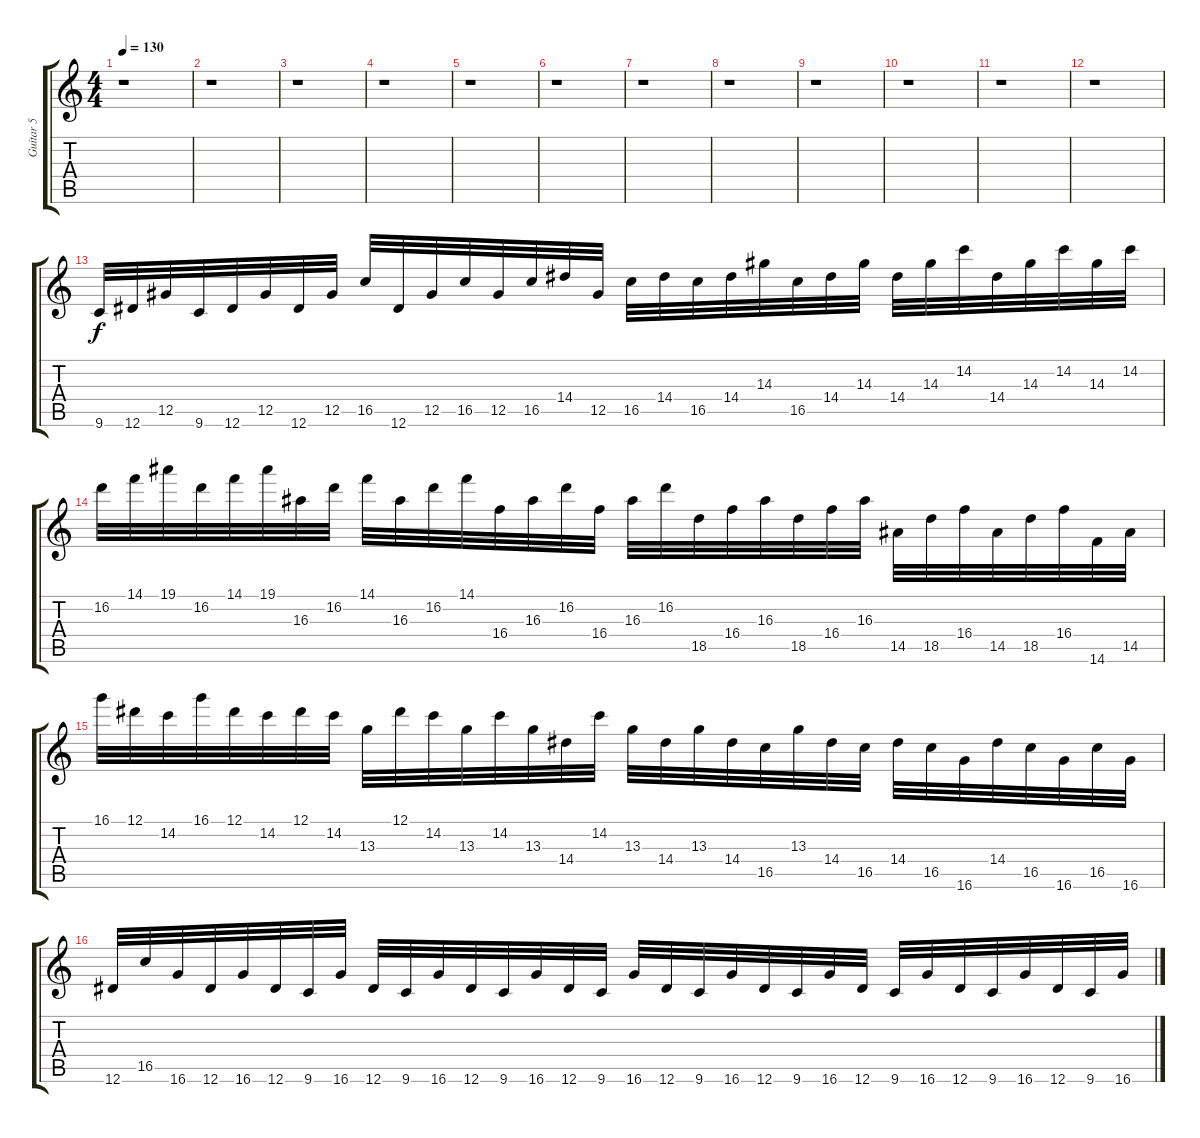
\track ("Guitar 5" "Guitar 5") {instrument acousticguitarnylon}
\staff {score tabs}
\tuning (Eb4 Bb3 Gb3 Db3 Ab2 Eb2) {hide}
\ts (4 4)
\tempo 130
\clef g2
\ks c
r.1{dy f} |
r.1 |
r.1 |
r.1 |
r.1 |
r.1 |
r.1 |
r.1 |
r.1 |
r.1 |
r.1 |
r.1 |
9.6.32 12.6.32 12.5.32 9.6.32 12.6.32 12.5.32 12.6.32 12.5.32 16.5.32 12.6.32 12.5.32 16.5.32 12.5.32 16.5.32 14.4.32 12.5.32 16.5.32 14.4.32 16.5.32 14.4.32 14.3.32 16.5.32 14.4.32 14.3.32 14.4.32 14.3.32 14.2.32 14.4.32 14.3.32 14.2.32 14.3.32 14.2.32 |
16.2.32 14.1.32 19.1.32 16.2.32 14.1.32 19.1.32 16.3.32 16.2.32 14.1.32 16.3.32 16.2.32 14.1.32 16.4.32 16.3.32 16.2.32 16.4.32 16.3.32 16.2.32 18.5.32 16.4.32 16.3.32 18.5.32 16.4.32 16.3.32 14.5.32 18.5.32 16.4.32 14.5.32 18.5.32 16.4.32 14.6.32 14.5.32 |
16.1.32 12.1.32 14.2.32 16.1.32 12.1.32 14.2.32 12.1.32 14.2.32 13.3.32 12.1.32 14.2.32 13.3.32 14.2.32 13.3.32 14.4.32 14.2.32 13.3.32 14.4.32 13.3.32 14.4.32 16.5.32 13.3.32 14.4.32 16.5.32 14.4.32 16.5.32 16.6.32 14.4.32 16.5.32 16.6.32 16.5.32 16.6.32 |
12.6.32 16.5.32 16.6.32 12.6.32 16.6.32 12.6.32 9.6.32 16.6.32 12.6.32 9.6.32 16.6.32 12.6.32 9.6.32 16.6.32 12.6.32 9.6.32 16.6.32 12.6.32 9.6.32 16.6.32 12.6.32 9.6.32 16.6.32 12.6.32 9.6.32 16.6.32 12.6.32 9.6.32 16.6.32 12.6.32 9.6.32 16.6.32
